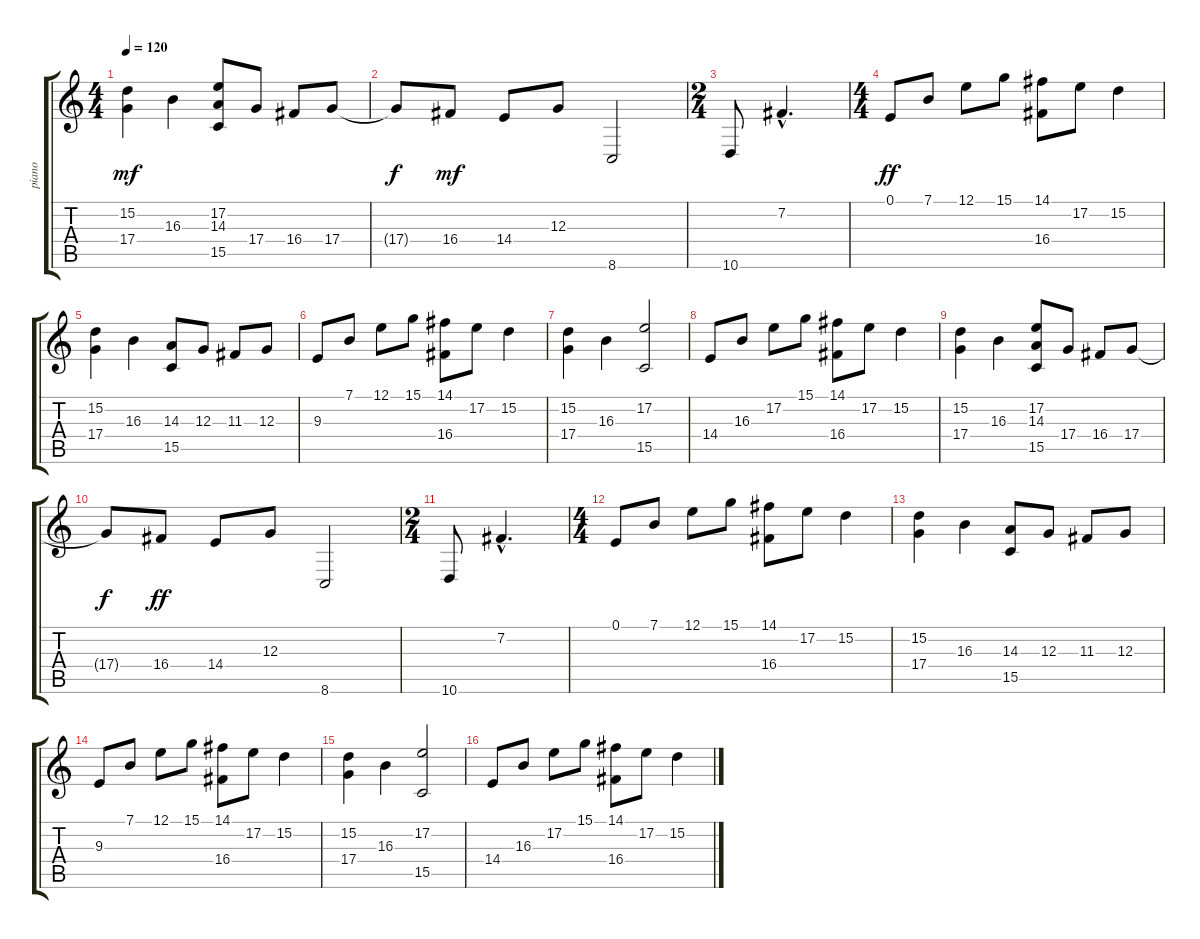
\track ("piano" "piano") {instrument acousticgrandpiano}
\staff {score tabs}
\tuning (E4 B3 G3 D3 A2 E2) {hide}
\ts (4 4)
\tempo 120
\clef g2
\ks c
(15.2 17.4).4{dy mf} 16.3.4 (17.2 14.3 15.5).8 17.4.8 16.4.8 17.4.8 |
17.4{t}.8{dy f} 16.4.8{dy mf} 14.4.8 12.3.8 8.6.2 |
\ts (2 4)
10.6.8 7.2{hac}.4{d} |
\ts (4 4)
0.1.8{dy ff} 7.1.8 12.1.8 15.1.8 (14.1 16.4).8 17.2.8 15.2.4 |
(15.2 17.4).4 16.3.4 (14.3 15.5).8 12.3.8 11.3.8 12.3.8 |
9.3.8 7.1.8 12.1.8 15.1.8 (14.1 16.4).8 17.2.8 15.2.4 |
(15.2 17.4).4 16.3.4 (17.2 15.5).2 |
14.4.8 16.3.8 17.2.8 15.1.8 (14.1 16.4).8 17.2.8 15.2.4 |
(15.2 17.4).4 16.3.4 (17.2 14.3 15.5).8 17.4.8 16.4.8 17.4.8 |
17.4{t}.8{dy f} 16.4.8{dy ff} 14.4.8 12.3.8 8.6.2 |
\ts (2 4)
10.6.8 7.2{hac}.4{d} |
\ts (4 4)
0.1.8 7.1.8 12.1.8 15.1.8 (14.1 16.4).8 17.2.8 15.2.4 |
(15.2 17.4).4 16.3.4 (14.3 15.5).8 12.3.8 11.3.8 12.3.8 |
9.3.8 7.1.8 12.1.8 15.1.8 (14.1 16.4).8 17.2.8 15.2.4 |
(15.2 17.4).4 16.3.4 (17.2 15.5).2 |
14.4.8 16.3.8 17.2.8 15.1.8 (14.1 16.4).8 17.2.8 15.2.4
